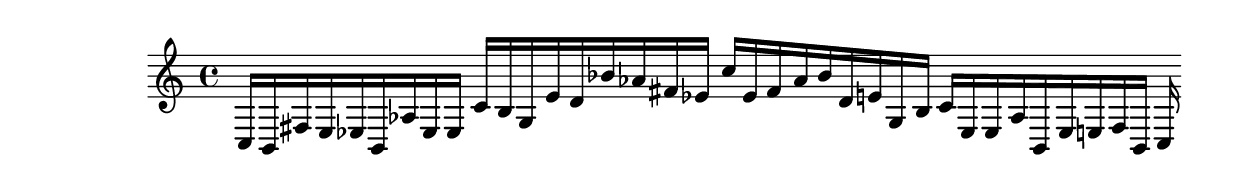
% z vector: tensor([[-0.7420,  3.5723, -2.4484, -0.0653, -0.6770, -2.2728,  0.1138,  2.1942, 0.9965, -0.0804, -0.6640,  0.6407]])
    \new PianoStaff <<
    \cadenzaOn
    \new Staff = "right" {
    \clef treble
        c16 [ b, fis e ees b, aes ees ees ]
    c' [ b g e' d' bes' aes' fis' ees' ]
    c'' [ ees' fis' aes' bes' d' e' g b ]
    c' [ ees ees aes b, ees e fis b, ]
    c
    }
    >>
    